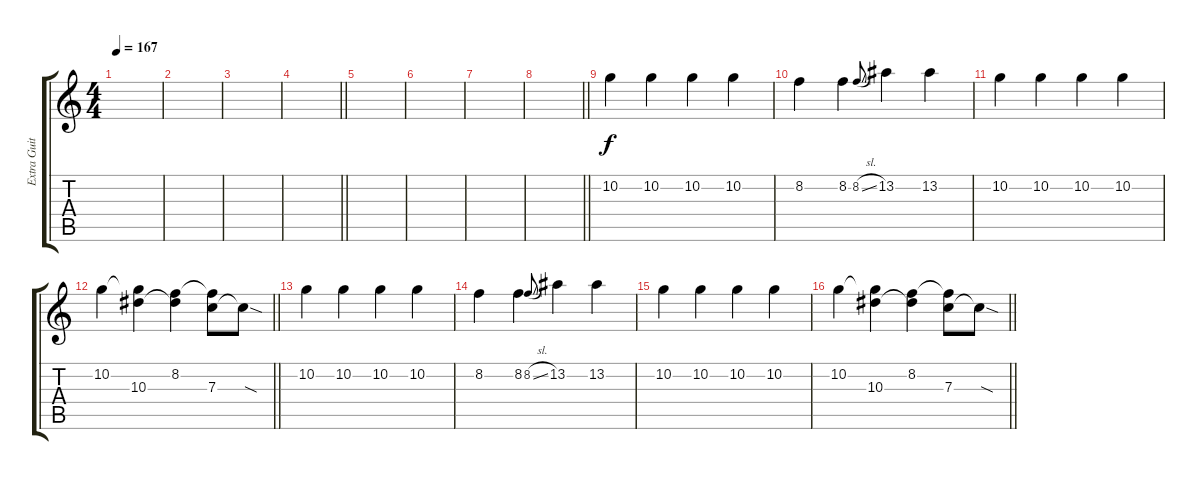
\track ("Extra Guitar" "Extra Guit") {instrument overdrivenguitar}
\staff {score tabs}
\tuning (D4 A3 F3 C3 G2 C2) {hide}
\ts (4 4)
\section ("" "")
\tempo 167
\clef g2
\ks c
|
|
|
\barLineRight lightlight
|
|
|
|
\barLineRight lightlight
|
\section ("" "")
10.2.4{volume 13 balance 6 instrument overdrivenguitar} 10.2.4 10.2.4 10.2.4 |
8.2.4 8.2.4 8.2{sl}.8{gr onbeat} 13.2.4 13.2.4 |
10.2.4 10.2.4 10.2.4 10.2.4 |
\barLineRight lightlight
10.2.4 (10.2{t} 10.3).4 (8.2 10.3{t}).4 (8.2{t} 7.3).8 7.3{sod t}.8 |
10.2.4 10.2.4 10.2.4 10.2.4 |
8.2.4 8.2.4 8.2{sl}.8{gr onbeat} 13.2.4 13.2.4 |
10.2.4 10.2.4 10.2.4 10.2.4 |
\barLineRight lightlight
10.2.4 (10.2{t} 10.3).4 (8.2 10.3{t}).4 (8.2{t} 7.3).8 7.3{sod t}.8
